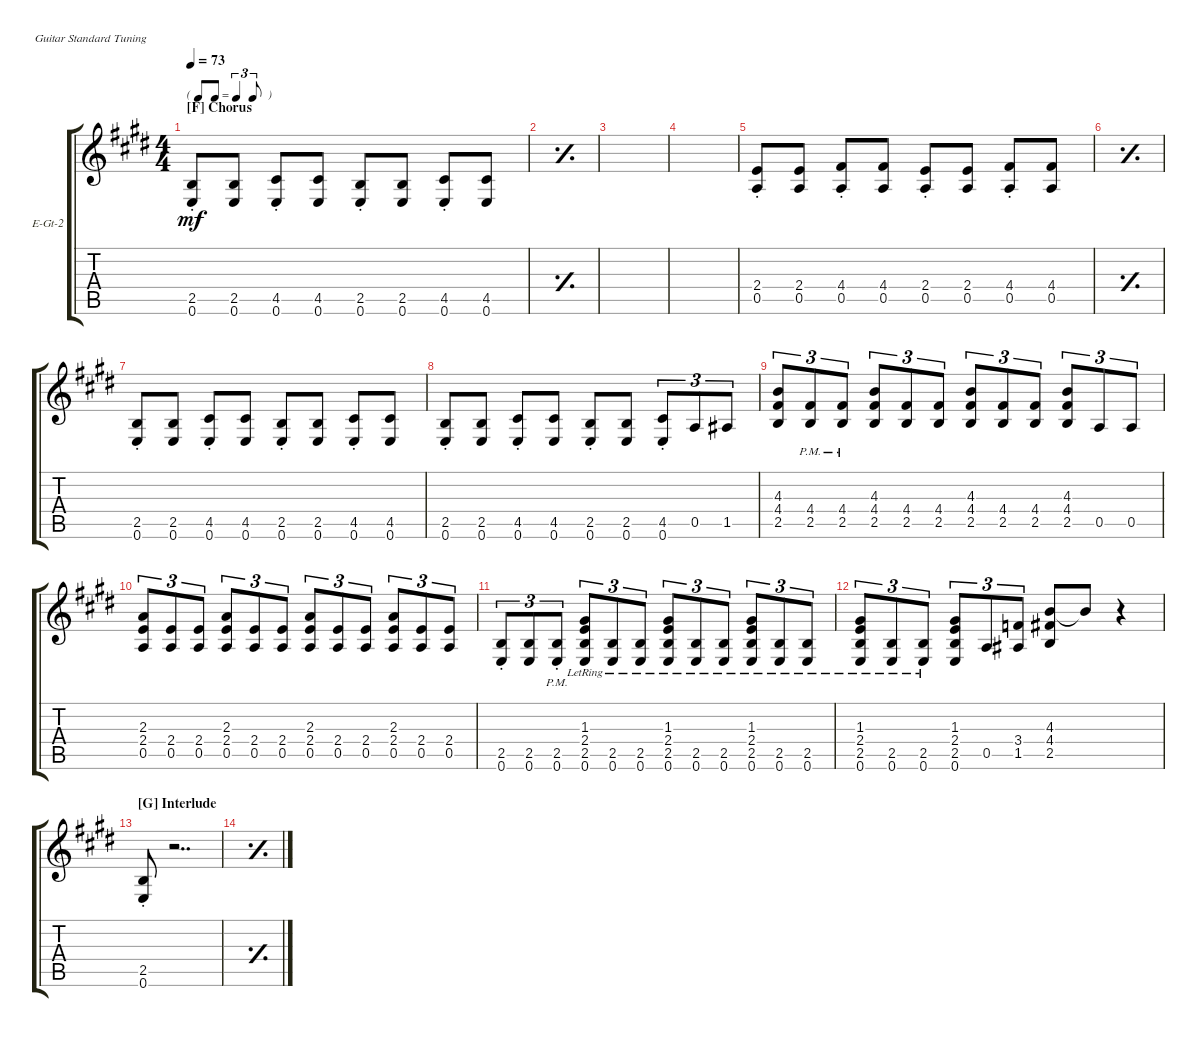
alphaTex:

\defaultSystemsLayout 4
\bracketExtendMode groupsimilarinstruments
\firstSystemTrackNameOrientation horizontal
\otherSystemsTrackNameOrientation horizontal
\track ("Electric Guitar #2" "E-Gt-2") {instrument overdrivenguitar}
\staff {score tabs}
\tuning (E4 B3 G3 D3 A2 E2)
\ts (4 4)
\tf triplet8th
\section ("F" "Chorus")
\tempo 73
\clef g2
\ks e
(2.5{st} 0.6{st}).8{dy mf} (2.5 0.6).8 (4.5{st} 0.6{st}).8 (4.5 0.6).8 (2.5{st} 0.6{st}).8 (2.5 0.6).8 (4.5{st} 0.6{st}).8 (4.5 0.6).8 |
\simile simple
|
|
|
\simile none
(2.4{st} 0.5{st}).8 (0.5 2.4).8 (4.4{st} 0.5{st}).8 (0.5 4.4).8 (2.4{st} 0.5{st}).8 (0.5 2.4).8 (4.4{st} 0.5{st}).8 (0.5 4.4).8 |
\simile simple
|
\simile none
(2.5{st} 0.6{st}).8 (2.5 0.6).8 (4.5{st} 0.6{st}).8 (4.5 0.6).8 (2.5{st} 0.6{st}).8 (2.5 0.6).8 (4.5{st} 0.6{st}).8 (4.5 0.6).8 |
(2.5{st} 0.6{st}).8 (0.6 2.5).8 (4.5{st} 0.6{st}).8 (0.6 4.5).8 (2.5{st} 0.6{st}).8 (0.6 2.5).8 (4.5{st} 0.6{st}).8{tu (3 2)} 0.5.8{tu (3 2)} 1.5.8{tu (3 2)} |
(4.3 4.4 2.5).8{tu (3 2)} (2.5{pm} 4.4{pm}).8{tu (3 2)} (4.4{pm} 2.5{pm}).8{tu (3 2)} (2.5 4.4 4.3).8{tu (3 2)} (4.4 2.5).8{tu (3 2)} (4.4 2.5).8{tu (3 2)} (2.5 4.4 4.3).8{tu (3 2)} (2.5 4.4).8{tu (3 2)} (4.4 2.5).8{tu (3 2)} (2.5 4.4 4.3).8{tu (3 2)} 0.5.8{tu (3 2)} 0.5.8{tu (3 2)} |
(2.3 2.4 0.5).8{tu (3 2)} (2.4 0.5).8{tu (3 2)} (0.5 2.4).8{tu (3 2)} (2.3 2.4 0.5).8{tu (3 2)} (0.5 2.4).8{tu (3 2)} (2.4 0.5).8{tu (3 2)} (2.3 2.4 0.5).8{tu (3 2)} (0.5 2.4).8{tu (3 2)} (0.5 2.4).8{tu (3 2)} (2.3 2.4 0.5).8{tu (3 2)} (0.5 2.4).8{tu (3 2)} (0.5 2.4).8{tu (3 2)} |
(2.5{st} 0.6{st}).8{tu (3 2)} (2.5 0.6).8{tu (3 2)} (2.5{st} 0.6{pm st}).8{tu (3 2)} (2.5{lr} 0.6{lr} 1.3{lr} 2.4{lr}).8{tu (3 2)} (2.5{lr} 0.6{lr}).8{tu (3 2)} (2.5{lr} 0.6{lr}).8{tu (3 2)} (2.5{lr} 0.6{lr} 1.3{lr} 2.4{lr}).8{tu (3 2)} (2.5{lr} 0.6{lr}).8{tu (3 2)} (2.5{lr} 0.6{lr}).8{tu (3 2)} (2.5{lr} 0.6{lr} 1.3{lr} 2.4{lr}).8{tu (3 2)} (2.5{lr} 0.6{lr}).8{tu (3 2)} (2.5{lr} 0.6{lr}).8{tu (3 2)} |
(2.5{lr} 0.6{lr} 1.3{lr} 2.4{lr}).8{tu (3 2)} (2.5{lr} 0.6{lr}).8{tu (3 2)} (2.5{lr} 0.6{lr}).8{tu (3 2)} (0.6 1.3 2.4 2.5).8{tu (3 2)} 0.5.8{tu (3 2)} (3.4 1.5).8{tu (3 2)} (4.3 4.4 2.5).8 4.3{t}.8 r.4 |
\section ("G" "Interlude")
(2.5{st} 0.6{st}).8 r.2{dd} |
\simile simple
